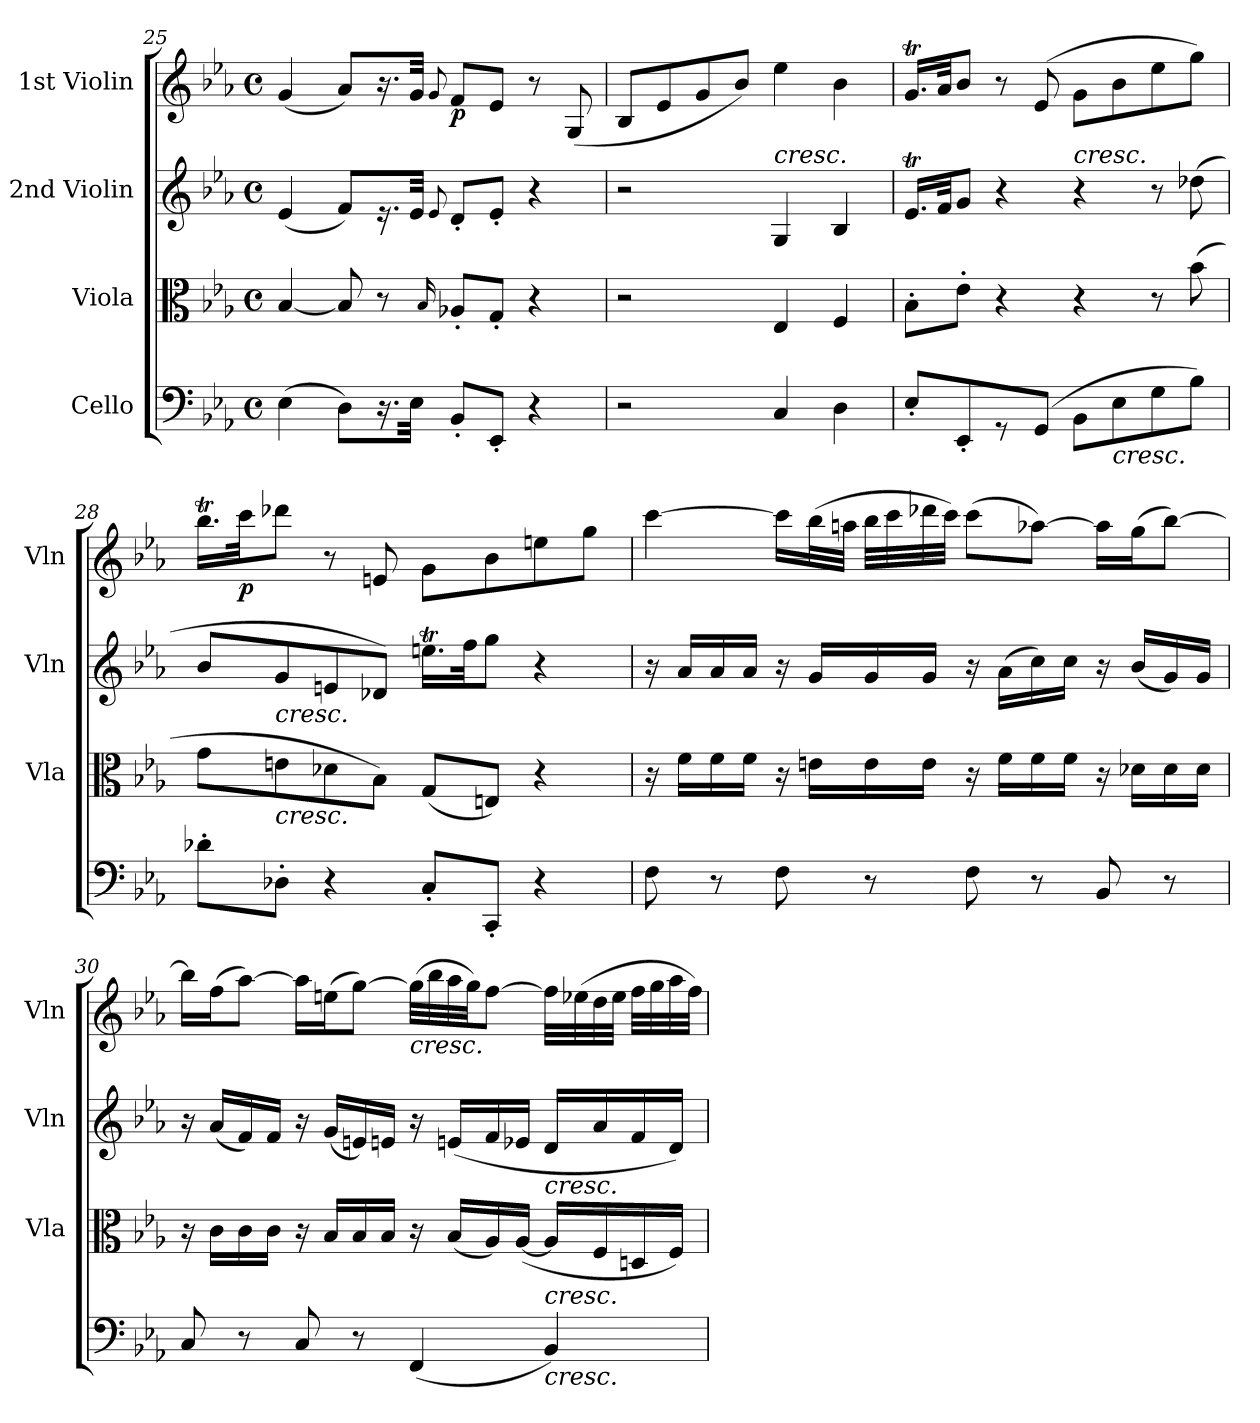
**kern	**kern	**kern	**kern	**dynam
*part4	*part3	*part2	*part1	*part1
*staff4	*staff3	*staff2	*staff1	*staff1
*I"Cello	*I"Viola	*I"2nd Violin	*I"1st Violin	*
*	*I'Vla	*I'Vln	*I'Vln	*
*clefF4	*clefC3	*clefG2	*clefG2	*
*k[b-e-a-]	*k[b-e-a-]	*k[b-e-a-]	*k[b-e-a-]	*
*E-:	*E-:	*E-:	*E-:	*
*M4/4	*M4/4	*M4/4	*M4/4	*
*met(c)	*met(c)	*met(c)	*met(c)	*
=25	=25	=25	=25	=25
(4E-	[4B-	(4e-	(4g	.
8DL)	8B-]	8fL)	8a-L)	.
16.r	8r	16.r	16.r	.
32E-Jkk	.	32e-Jkk	32gJkk	.
.	16qqB-/	8qqe-/	8qqg/	.
8BB-'L	8A-X'L	8d'L	8fL	p
8EE-'J	8G'J	8e-'J	8e-J	.
4r	4r	4r	8r	.
.	.	.	(8G	.
=26	=26	=26	=26	=26
2r	2r	2r	8B-L	.
.	.	.	8e-	.
.	.	.	8g	.
.	.	.	8b-J)	.
!	!	!LO:TX:a:i:t=cresc.	!	!
4C	4E-	4G	4ee-	.
4D	4F	4B-	4b-	.
=27	=27	=27	=27	=27
8E-'L	8B-'L	16.e-TLL	16.gtLL	.
.	.	32fJK	32a-JK	.
8EE-'	8e-'J	8gJ	8b-J	.
8r	4r	4r	8r	.
(8GGJ	.	.	(8e-	.
!	!	!LO:TX:a:i:t=cresc.	!	!
8BB-L	4r	4r	8gL	.
!LO:TX:b:i:t=cresc.	!	!	!	!
8E-	.	.	8b-	.
8G	8r	8r	8ee-	.
8B-J)	(8b-	(8dd-X	8ggJ)	.
=28	=28	=28	=28	=28
8d-X'L	8gL	8b-L	16.bb-TLL	.
.	.	.	32cccJK	p
!	!	!LO:TX:b:i:t=cresc.	!	!
!	!LO:TX:b:i:t=cresc.	!	!	!
8D-X'J	8en	8g	8ddd-XJ	.
4r	8d-X	8en	8r	.
.	8B-J)	8d-XJ)	8en	.
8C'L	(8GL	16.eentLL	8gL	.
.	.	32ffJK	.	.
8CC'J	8EnJ)	8ggJ	8b-	.
4r	4r	4r	8een	.
.	.	.	8ggJ	.
=29	=29	=29	=29	=29
8F	16r	16r	[4ccc	.
.	16fLL	16a-LL	.	.
8r	16f	16a-	.	.
.	16fJJ	16a-JJ	.	.
8F	16r	16r	16cccLL]	.
.	16enLL	16gLL	(32bb-L	.
.	.	.	32aanJJJ	.
8r	16e	16g	32bb-LLL	.
.	.	.	32ccc	.
.	16eJJ	16gJJ	32ddd-X	.
.	.	.	32cccJJJ)	.
8F	16r	16r	(8cccL	.
.	16fLL	(16a-LL	.	.
8r	16f	16cc)	[8aa-XJ)	.
.	16fJJ	16ccJJ	.	.
8BB-	16r	16r	16aa-LL]	.
.	16d-XLL	(16b-LL	(16ggJ	.
8r	16d-	16g)	[8bb-J)	.
.	16d-JJ	16gJJ	.	.
=30	=30	=30	=30	=30
8C	16r	16r	16bb-LL]	.
.	16cLL	(16a-LL	(16ffJ	.
8r	16c	16f)	[8aa-J)	.
.	16cJJ	16fJJ	.	.
8C	16r	16r	16aa-LL]	.
.	16B-LL	(16gLL	(16eenJ	.
8r	16B-	16en)	[8ggJ)	.
.	16B-JJ	16enJJ	.	.
!	!	!	!LO:TX:b:i:t=cresc.	!
(4FF	16r	16r	(32ggLLL]	.
.	.	.	32bb-	.
.	(16B-LL	(16enLL	32aa-	.
.	.	.	32ggJJ)	.
.	16A-)	16f	[8ffJ	.
.	([16A-JJ	16e-XJJ	.	.
!	!	!LO:TX:b:i:t=cresc.	!	!
!LO:TX:a:i:t=cresc.	!	!	!	!
!LO:TX:b:i:t=cresc.	!	!	!	!
4BB-)	16A-LL]	16dLL	32ffLLL]	.
.	.	.	(32ee-X	.
.	16F	16a-	32dd	.
.	.	.	32ee-JJJ	.
.	16Dn	16f	32ffLLL	.
.	.	.	32gg	.
.	16FJJ)	16dJJ)	32aa-	.
.	.	.	32ffJJJ)	.
=	=	=	=	=
*-	*-	*-	*-	*-
